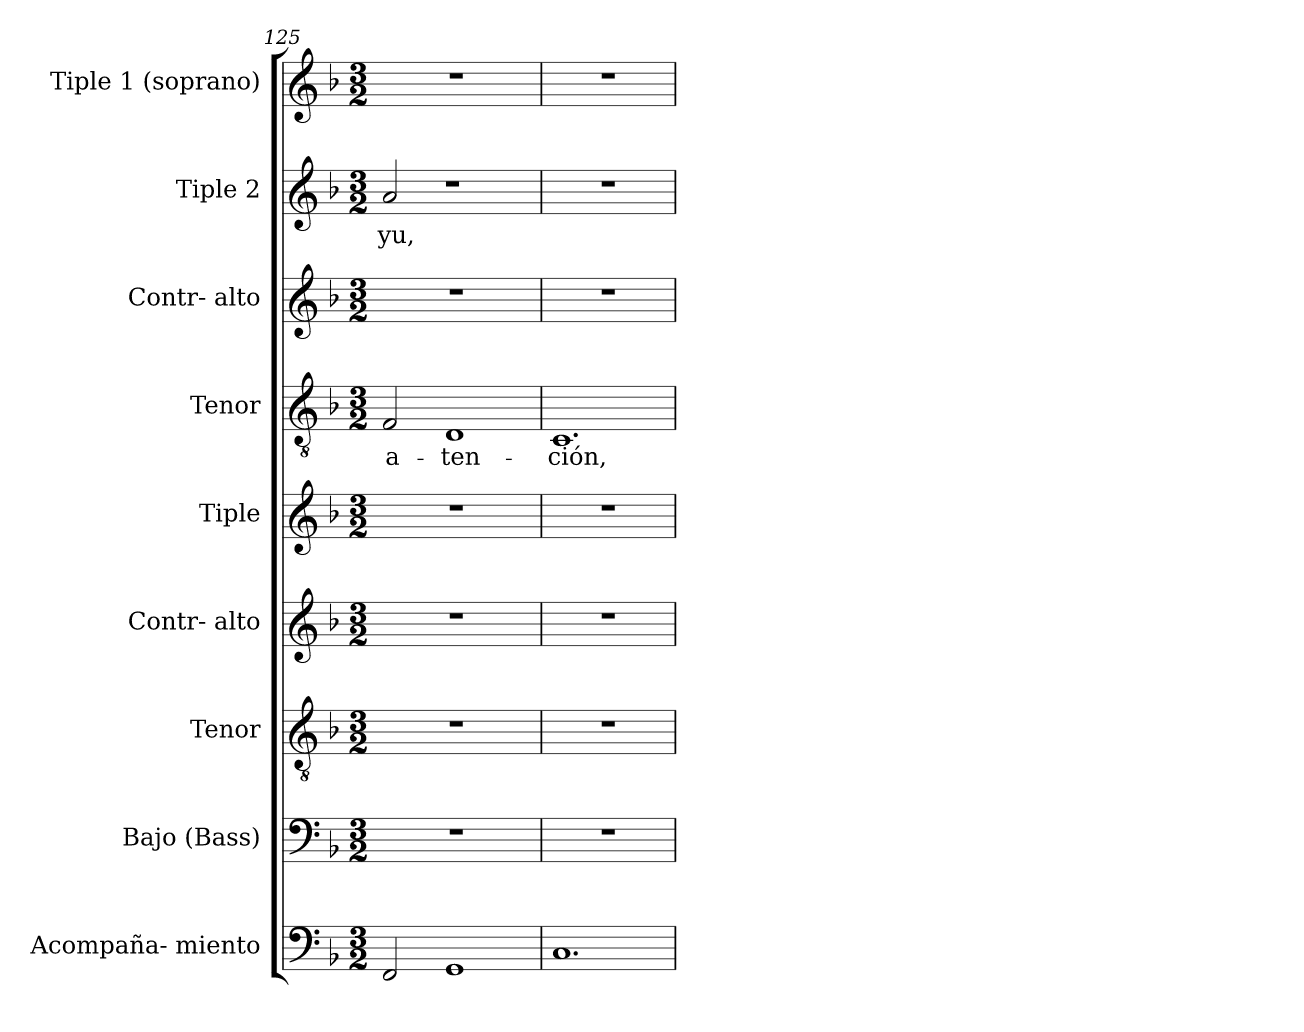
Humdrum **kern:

**kern	**kern	**kern	**kern	**kern	**kern	**text	**kern	**kern	**text	**kern
*part9	*part8	*part7	*part6	*part5	*part4	*part4	*part3	*part2	*part2	*part1
*staff9	*staff8	*staff7	*staff6	*staff5	*staff4	*staff4	*staff3	*staff2	*staff2	*staff1
*I"Acompaña- miento	*I"Bajo (Bass)	*I"Tenor	*I"Contr- alto	*I"Tiple	*I"Tenor	*	*I"Contr- alto	*I"Tiple 2	*	*I"Tiple 1 (soprano)
*	*I'B.	*I'T.	*I'A.	*	*I'T.	*	*I'A.	*	*	*I'S.
*clefF4	*clefF4	*clefGv2	*clefG2	*clefG2	*clefGv2	*	*clefG2	*clefG2	*	*clefG2
*	*	*ITrd7c12	*	*	*ITrd7c12	*	*	*	*	*
*k[b-]	*k[b-]	*k[b-]	*k[b-]	*k[b-]	*k[b-]	*	*k[b-]	*k[b-]	*	*k[b-]
*F:	*F:	*F:	*F:	*F:	*F:	*	*F:	*F:	*	*F:
*M3/2	*M3/2	*M3/2	*M3/2	*M3/2	*M3/2	*	*M3/2	*M3/2	*	*M3/2
=125	=125	=125	=125	=125	=125	=125	=125	=125	=125	=125
!	!LO:N:vis=1	!LO:N:vis=1	!LO:N:vis=1	!LO:N:vis=1	!	!	!	!	!	!
!	!	!	!	!	!	!LO:LY:b:color=#000000	!LO:N:vis=1	!	!	!
!	!	!	!	!	!	!	!	!	!LO:LY:b:color=#000000	!LO:N:vis=1
2FFi/	1.r	1.r	1.r	1.r	2FFi/	a-	1.r	2ai/	-yu,	1.r
!	!	!	!	!	!	!LO:LY:b:color=#000000	!	!	!	!
1GGi	.	.	.	.	1DDi	-ten-	.	1r	.	.
=126	=126	=126	=126	=126	=126	=126	=126	=126	=126	=126
!	!LO:N:vis=1	!LO:N:vis=1	!LO:N:vis=1	!LO:N:vis=1	!	!	!	!	!	!
!	!	!	!	!	!	!LO:LY:b:color=#000000	!LO:N:vis=1	!LO:N:vis=1	!	!LO:N:vis=1
1.Ci	1.r	1.r	1.r	1.r	1.CCi	-ción,	1.r	1.r	.	1.r
=	=	=	=	=	=	=	=	=	=	=
*-	*-	*-	*-	*-	*-	*-	*-	*-	*-	*-
